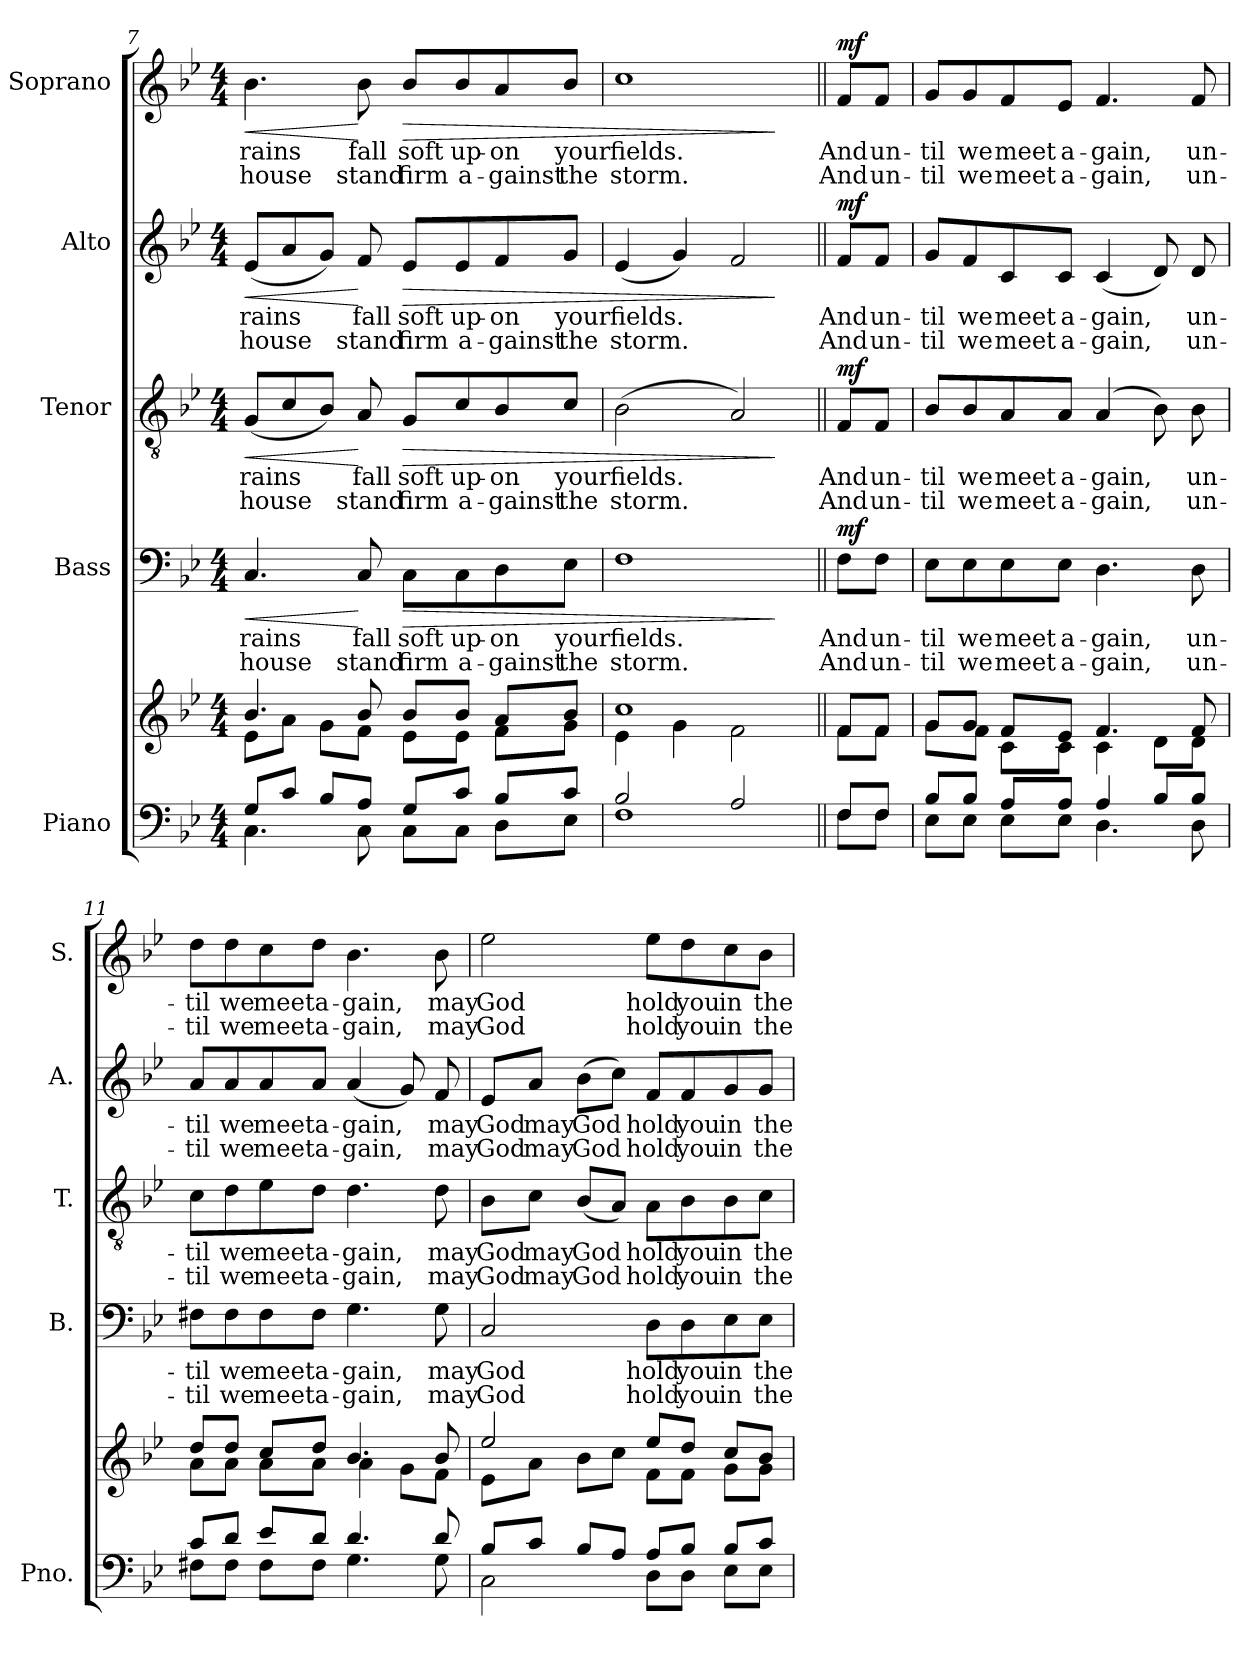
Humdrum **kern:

**kern	**kern	**dynam	**kern	**text	**text	**dynam	**kern	**text	**text	**dynam	**kern	**text	**text	**dynam	**kern	**text	**text	**dynam
*part5	*part5	*part5	*part4	*part4	*part4	*part4	*part3	*part3	*part3	*part3	*part2	*part2	*part2	*part2	*part1	*part1	*part1	*part1
*staff6	*staff5	*staff5/6	*staff4	*staff4	*staff4	*staff4	*staff3	*staff3	*staff3	*staff3	*staff2	*staff2	*staff2	*staff2	*staff1	*staff1	*staff1	*staff1
*I"Piano	*	*	*I"Bass	*	*	*	*I"Tenor	*	*	*	*I"Alto	*	*	*	*I"Soprano	*	*	*
*I'Pno.	*	*	*I'B.	*	*	*	*I'T.	*	*	*	*I'A.	*	*	*	*I'S.	*	*	*
!!LO:PB:g=z
*clefF4	*clefG2	*	*clefF4	*	*	*	*clefGv2	*	*	*	*clefG2	*	*	*	*clefG2	*	*	*
*k[b-e-]	*k[b-e-]	*	*k[b-e-]	*	*	*	*k[b-e-]	*	*	*	*k[b-e-]	*	*	*	*k[b-e-]	*	*	*
*M4/4	*M4/4	*	*M4/4	*	*	*	*M4/4	*	*	*	*M4/4	*	*	*	*M4/4	*	*	*
=7	=7	=7	=7	=7	=7	=7	=7	=7	=7	=7	=7	=7	=7	=7	=7	=7	=7	=7
*^	*^	*	*	*	*	*	*	*	*	*	*	*	*	*	*	*	*	*
!	!	!	!	!	!	!LO:LY:b	!LO:LY:b	!LO:HP:b	!	!LO:LY:b	!LO:LY:b	!LO:HP:b	!	!LO:LY:b	!LO:LY:b	!LO:HP:b	!	!LO:LY:b	!LO:LY:b	!LO:HP:b
8G/L	4.C\	4.b-/	8e-\L	.	4.C/	rains	house	<	(<8G/L	-rains	house	<	(<8e-/L	-rains	house	<	4.b-\	rains	house	<
8c/J	.	.	8a\J	.	.	.	.	.	8c/	.	.	.	8a/	.	.	.	.	.	.	.
8B-/L	.	.	8g\L	.	.	.	.	.	8B-/J)	.	.	.	8g/J)	.	.	.	.	.	.	.
!	!	!	!	!	!	!LO:LY:b	!LO:LY:b	!	!	!LO:LY:b	!LO:LY:b	!	!	!LO:LY:b	!LO:LY:b	!	!	!LO:LY:b	!LO:LY:b	!
8A/J	8C\	8b-/	8f\J	.	8C/	fall	stand	[	8A/	-fall	stand	[	8f/	fall	stand	[	8b-\	fall	stand	[
!	!	!	!	!	!	!LO:LY:b	!LO:LY:b	!LO:HP:b	!	!LO:LY:b	!LO:LY:b	!LO:HP:b	!	!LO:LY:b	!LO:LY:b	!LO:HP:b	!	!LO:LY:b	!LO:LY:b	!LO:HP:b
8G/L	8C\L	8b-/L	8e-\L	.	8C\L	soft	firm	>	8G/L	soft	firm	>	8e-/L	soft	firm	>	8b-/L	soft	firm	>
!	!	!	!	!	!	!LO:LY:b	!LO:LY:b	!	!	!LO:LY:b	!LO:LY:b	!	!	!LO:LY:b	!LO:LY:b	!	!	!LO:LY:b	!LO:LY:b	!
8c/J	8C\J	8b-/J	8e-\J	.	8C\	up-	a-	.	8c/	up-	a-	.	8e-/	up-	a-	.	8b-/	up-	a-	.
!	!	!	!	!	!	!LO:LY:b	!LO:LY:b	!	!	!LO:LY:b	!LO:LY:b	!	!	!LO:LY:b	!LO:LY:b	!	!	!LO:LY:b	!LO:LY:b	!
8B-/L	8D\L	8a/L	8f\L	.	8D\	on	-gainst	.	8B-/	on	-gainst	.	8f/	-on	-gainst	.	8a/	-on	-gainst	.
!	!	!	!	!	!	!LO:LY:b	!LO:LY:b	!	!	!LO:LY:b	!LO:LY:b	!	!	!LO:LY:b	!LO:LY:b	!	!	!LO:LY:b	!LO:LY:b	!
8c/J	8E-\J	8b-/J	8g\J	.	8E-\J	your	the	.	8c/J	your	the	.	8g/J	your	the	.	8b-/J	your	the	.
=8	=8	=8	=8	=8	=8	=8	=8	=8	=8	=8	=8	=8	=8	=8	=8	=8	=8	=8	=8	=8
!	!	!	!	!	!	!LO:LY:b	!LO:LY:b	!	!	!LO:LY:b	!LO:LY:b	!	!	!LO:LY:b	!LO:LY:b	!	!	!LO:LY:b	!LO:LY:b	!
2B-/	1F	1cc	4e-\	.	1F	fields.	storm.	.	(>2B-\	fields.	storm.	.	(<4e-/	fields.	storm.	.	1cc	fields.	storm.	.
.	.	.	4g\	.	.	.	.	.	.	.	.	.	4g/)	.	.	.	.	.	.	.
2A/	.	.	2f\	.	.	.	.	.	2A/)	.	.	.	2f/	.	.	.	.	.	.	.
*v	*v	*	*	*	*	*	*	*	*	*	*	*	*	*	*	*	*	*	*	*
*	*v	*v	*	*	*	*	*	*	*	*	*	*	*	*	*	*	*	*	*
.	.	.	.	.	.	]	.	.	.	]	.	.	.	]	.	.	.	]
=9||	=9||	=9||	=9||	=9||	=9||	=9||	=9||	=9||	=9||	=9||	=9||	=9||	=9||	=9||	=9||	=9||	=9||	=9||
*^	*^	*	*	*	*	*	*	*	*	*	*	*	*	*	*	*	*	*
!	!	!	!	!LO:DY:a=2	!	!LO:LY:b	!LO:LY:b	!	!	!LO:LY:b	!LO:LY:b	!	!	!LO:LY:b	!LO:LY:b	!	!	!LO:LY:b	!LO:LY:b	!
!	!	!	!	!LO:DY:n=1:a	!	!	!	!LO:DY:a	!	!	!	!LO:DY:a	!	!	!	!LO:DY:a	!	!	!	!LO:DY:a
8F/L	8F\L	8f/L	8f\L	mf mf	8F\L	-And	-And	mf	8F/L	And	And	mf	8f/L	And	And	mf	8f/L	And	And	mf
!	!	!	!	!	!	!LO:LY:b	!LO:LY:b	!	!	!LO:LY:b	!LO:LY:b	!	!	!LO:LY:b	!LO:LY:b	!	!	!LO:LY:b	!LO:LY:b	!
8F/J	8F\J	8f/J	8f\J	.	8F\J	un-	un-	.	8F/J	un-	un-	.	8f/J	un-	un-	.	8f/J	un-	un-	.
=10	=10	=10	=10	=10	=10	=10	=10	=10	=10	=10	=10	=10	=10	=10	=10	=10	=10	=10	=10	=10
!	!	!	!	!	!	!LO:LY:b	!LO:LY:b	!	!	!LO:LY:b	!LO:LY:b	!	!	!LO:LY:b	!LO:LY:b	!	!	!LO:LY:b	!LO:LY:b	!
8B-/L	8E-\L	8g/L	8g\L	.	8E-\L	-til	-til	.	8B-/L	-til	-til	.	8g/L	-til	-til	.	8g/L	-til	-til	.
!	!	!	!	!	!	!LO:LY:b	!LO:LY:b	!	!	!LO:LY:b	!LO:LY:b	!	!	!LO:LY:b	!LO:LY:b	!	!	!LO:LY:b	!LO:LY:b	!
8B-/J	8E-\J	8g/J	8f\J	.	8E-\	we	we	.	8B-/	we	we	.	8f/	we	we	.	8g/	we	we	.
!	!	!	!	!	!	!LO:LY:b	!LO:LY:b	!	!	!LO:LY:b	!LO:LY:b	!	!	!LO:LY:b	!LO:LY:b	!	!	!LO:LY:b	!LO:LY:b	!
8A/L	8E-\L	8f/L	8c\L	.	8E-\	meet	meet	.	8A/	meet	meet	.	8c/	meet	meet	.	8f/	meet	meet	.
!	!	!	!	!	!	!LO:LY:b	!LO:LY:b	!	!	!LO:LY:b	!LO:LY:b	!	!	!LO:LY:b	!LO:LY:b	!	!	!LO:LY:b	!LO:LY:b	!
8A/J	8E-\J	8e-/J	8c\J	.	8E-\J	a-	a-	.	8A/J	a-	a-	.	8c/J	a-	a-	.	8e-/J	a-	a-	.
!	!	!	!	!	!	!LO:LY:b	!LO:LY:b	!	!	!LO:LY:b	!LO:LY:b	!	!	!LO:LY:b	!LO:LY:b	!	!	!LO:LY:b	!LO:LY:b	!
4A/	4.D\	4.f/	4c\	.	4.D\	-gain,	-gain,	.	(>4A/	-gain,	-gain,	.	(<4c/	-gain,	-gain,	.	4.f/	-gain,	-gain,	.
8B-/L	.	.	8d\L	.	.	.	.	.	8B-\)	.	.	.	8d/)	.	.	.	.	.	.	.
!	!	!	!	!	!	!LO:LY:b	!LO:LY:b	!	!	!LO:LY:b	!LO:LY:b	!	!	!LO:LY:b	!LO:LY:b	!	!	!LO:LY:b	!LO:LY:b	!
8B-/J	8D\	8f/	8d\J	.	8D\	un-	un-	.	8B-\	-un-	-un-	.	8d/	un-	un-	.	8f/	un-	un-	.
!!LO:LB:g=z
=11	=11	=11	=11	=11	=11	=11	=11	=11	=11	=11	=11	=11	=11	=11	=11	=11	=11	=11	=11	=11
!	!	!	!	!	!	!LO:LY:b	!LO:LY:b	!	!	!LO:LY:b	!LO:LY:b	!	!	!LO:LY:b	!LO:LY:b	!	!	!LO:LY:b	!LO:LY:b	!
8c/L	8F#X\L	8dd/L	8a\L	.	8F#X\L	-til	-til	.	8c\L	-til	-til	.	8a/L	-til	-til	.	8dd\L	-til	-til	.
!	!	!	!	!	!	!LO:LY:b	!LO:LY:b	!	!	!LO:LY:b	!LO:LY:b	!	!	!LO:LY:b	!LO:LY:b	!	!	!LO:LY:b	!LO:LY:b	!
8d/J	8F#\J	8dd/J	8a\J	.	8F#\	we	we	.	8d\	we	we	.	8a/	we	we	.	8dd\	we	we	.
!	!	!	!	!	!	!LO:LY:b	!LO:LY:b	!	!	!LO:LY:b	!LO:LY:b	!	!	!LO:LY:b	!LO:LY:b	!	!	!LO:LY:b	!LO:LY:b	!
8e-/L	8F#\L	8cc/L	8a\L	.	8F#\	meet	meet	.	8e-\	meet	meet	.	8a/	meet	meet	.	8cc\	meet	meet	.
!	!	!	!	!	!	!LO:LY:b	!LO:LY:b	!	!	!LO:LY:b	!LO:LY:b	!	!	!LO:LY:b	!LO:LY:b	!	!	!LO:LY:b	!LO:LY:b	!
8d/J	8F#\J	8dd/J	8a\J	.	8F#\J	a-	a-	.	8d\J	a-	a-	.	8a/J	a-	a-	.	8dd\J	a-	a-	.
!	!	!	!	!	!	!LO:LY:b	!LO:LY:b	!	!	!LO:LY:b	!LO:LY:b	!	!	!LO:LY:b	!LO:LY:b	!	!	!LO:LY:b	!LO:LY:b	!
4.d/	4.G\	4.b-/	4a\	.	4.G\	-gain,	-gain,	.	4.d\	-gain,	-gain,	.	(<4a/	-gain,	-gain,	.	4.b-\	-gain,	-gain,	.
.	.	.	8g\L	.	.	.	.	.	.	.	.	.	8g/)	.	.	.	.	.	.	.
!	!	!	!	!	!	!LO:LY:b	!LO:LY:b	!	!	!LO:LY:b	!LO:LY:b	!	!	!LO:LY:b	!LO:LY:b	!	!	!LO:LY:b	!LO:LY:b	!
8d/	8G\	8b-/	8f\J	.	8G\	-may	-may	.	8d\	-may	-may	.	8f/	-may	-may	.	8b-\	may	may	.
=12	=12	=12	=12	=12	=12	=12	=12	=12	=12	=12	=12	=12	=12	=12	=12	=12	=12	=12	=12	=12
!	!	!	!	!	!	!LO:LY:b	!LO:LY:b	!	!	!LO:LY:b	!LO:LY:b	!	!	!LO:LY:b	!LO:LY:b	!	!	!LO:LY:b	!LO:LY:b	!
8B-/L	2C\	2ee-/	8e-\L	.	2C/	God	God	.	8B-\L	God	God	.	8e-/L	God	God	.	2ee-\	God	God	.
!	!	!	!	!	!	!	!	!	!	!LO:LY:b	!LO:LY:b	!	!	!LO:LY:b	!LO:LY:b	!	!	!	!	!
8c/J	.	.	8a\J	.	.	.	.	.	8c\J	may	may	.	8a/J	may	may	.	.	.	.	.
!	!	!	!	!	!	!	!	!	!	!LO:LY:b	!LO:LY:b	!	!	!LO:LY:b	!LO:LY:b	!	!	!	!	!
8B-/L	.	.	8b-\L	.	.	.	.	.	(<8B-/L	God	God	.	(>8b-\L	God	God	.	.	.	.	.
8A/J	.	.	8cc\J	.	.	.	.	.	8A/J)	.	.	.	8cc\J)	.	.	.	.	.	.	.
!	!	!	!	!	!	!LO:LY:b	!LO:LY:b	!	!	!LO:LY:b	!LO:LY:b	!	!	!LO:LY:b	!LO:LY:b	!	!	!LO:LY:b	!LO:LY:b	!
8A/L	8D\L	8ee-/L	8f\L	.	8D\L	-hold	hold	.	8A\L	-hold	hold	.	8f/L	-hold	hold	.	8ee-\L	-hold	hold	.
!	!	!	!	!	!	!LO:LY:b	!LO:LY:b	!	!	!LO:LY:b	!LO:LY:b	!	!	!LO:LY:b	!LO:LY:b	!	!	!LO:LY:b	!LO:LY:b	!
8B-/J	8D\J	8dd/J	8f\J	.	8D\	you	you	.	8B-\	you	you	.	8f/	you	you	.	8dd\	you	you	.
!	!	!	!	!	!	!LO:LY:b	!LO:LY:b	!	!	!LO:LY:b	!LO:LY:b	!	!	!LO:LY:b	!LO:LY:b	!	!	!LO:LY:b	!LO:LY:b	!
8B-/L	8E-\L	8cc/L	8g\L	.	8E-\	in	in	.	8B-\	in	in	.	8g/	in	in	.	8cc\	in	in	.
!	!	!	!	!	!	!LO:LY:b	!LO:LY:b	!	!	!LO:LY:b	!LO:LY:b	!	!	!LO:LY:b	!LO:LY:b	!	!	!LO:LY:b	!LO:LY:b	!
8c/J	8E-\J	8b-/J	8g\J	.	8E-\J	the	the	.	8c\J	the	the	.	8g/J	the	the	.	8b-\J	the	the	.
*v	*v	*	*	*	*	*	*	*	*	*	*	*	*	*	*	*	*	*	*	*
*	*v	*v	*	*	*	*	*	*	*	*	*	*	*	*	*	*	*	*	*
=	=	=	=	=	=	=	=	=	=	=	=	=	=	=	=	=	=	=
*-	*-	*-	*-	*-	*-	*-	*-	*-	*-	*-	*-	*-	*-	*-	*-	*-	*-	*-
